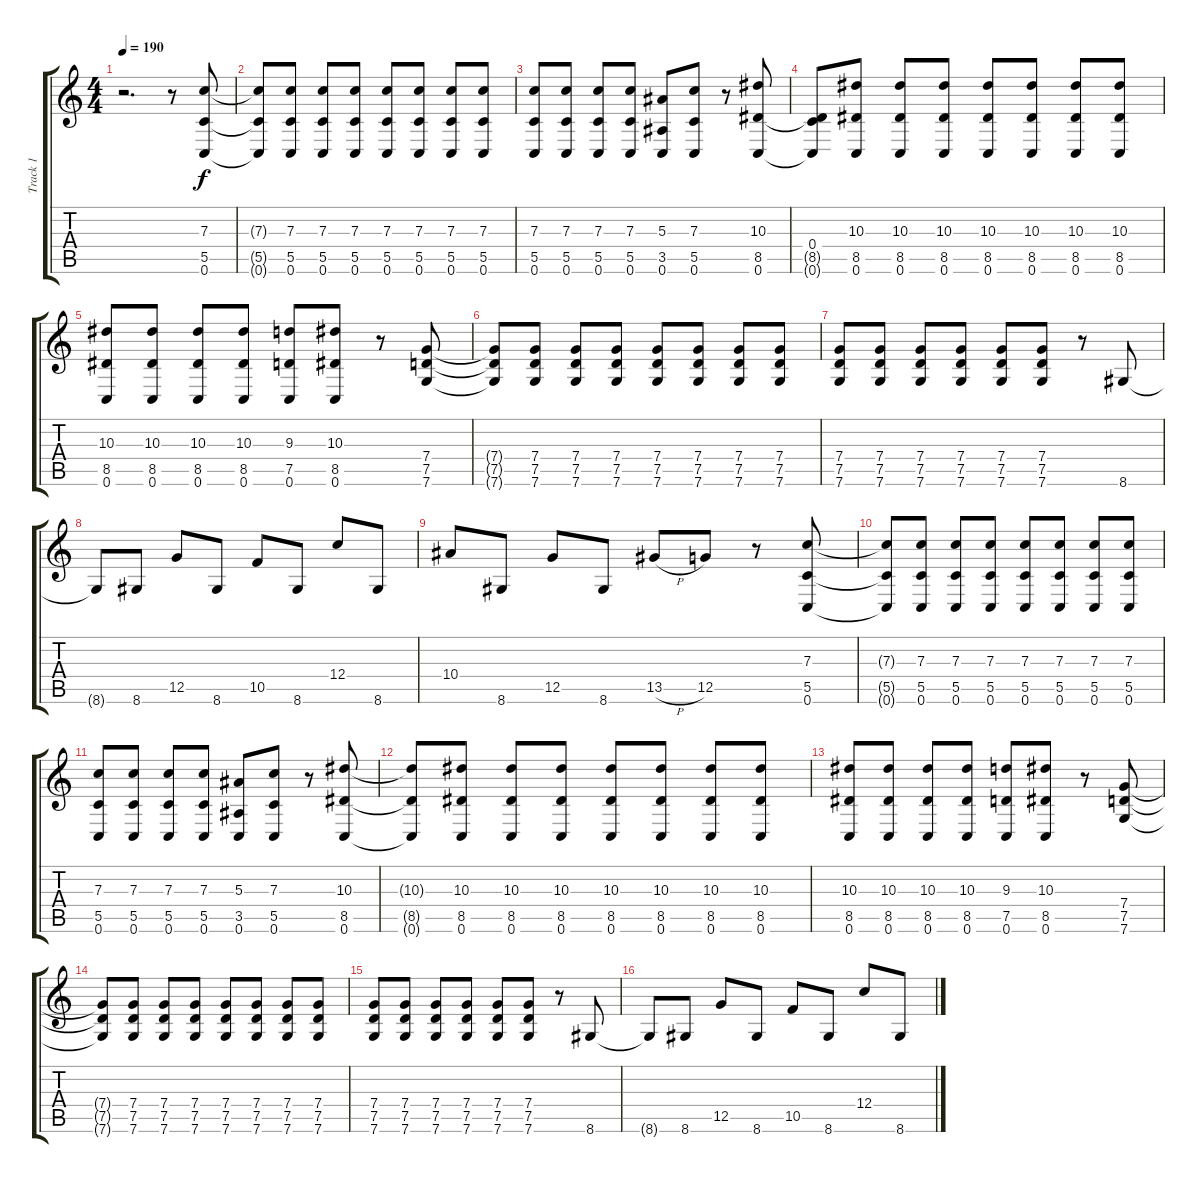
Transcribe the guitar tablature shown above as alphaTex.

\track ("Track 1" "Track 1") {instrument distortionguitar}
\staff {score tabs}
\tuning (D4 A3 F3 C3 G2 C2) {hide}
\ts (4 4)
\tempo 190
\clef g2
\ks c
r.2{d dy f instrument distortionguitar} r.8 (7.3 5.5 0.6).8 |
(7.3{t} 5.5{t} 0.6{t}).8 (7.3 5.5 0.6).8 (7.3 5.5 0.6).8 (7.3 5.5 0.6).8 (7.3 5.5 0.6).8 (7.3 5.5 0.6).8 (7.3 5.5 0.6).8 (7.3 5.5 0.6).8 |
(7.3 5.5 0.6).8 (7.3 5.5 0.6).8 (7.3 5.5 0.6).8 (7.3 5.5 0.6).8 (5.3 3.5 0.6).8 (7.3 5.5 0.6).8 r.8 (10.3 8.5 0.6).8 |
(0.4 8.5{t} 0.6{t}).8 (10.3 8.5 0.6).8 (10.3 8.5 0.6).8 (10.3 8.5 0.6).8 (10.3 8.5 0.6).8 (10.3 8.5 0.6).8 (10.3 8.5 0.6).8 (10.3 8.5 0.6).8 |
(10.3 8.5 0.6).8 (10.3 8.5 0.6).8 (10.3 8.5 0.6).8 (10.3 8.5 0.6).8 (9.3 7.5 0.6).8 (10.3 8.5 0.6).8 r.8 (7.4 7.5 7.6).8 |
(7.4{t} 7.5{t} 7.6{t}).8 (7.4 7.5 7.6).8 (7.4 7.5 7.6).8 (7.4 7.5 7.6).8 (7.4 7.5 7.6).8 (7.4 7.5 7.6).8 (7.4 7.5 7.6).8 (7.4 7.5 7.6).8 |
(7.4 7.5 7.6).8 (7.4 7.5 7.6).8 (7.4 7.5 7.6).8 (7.4 7.5 7.6).8 (7.4 7.5 7.6).8 (7.4 7.5 7.6).8 r.8 8.6.8 |
8.6{t}.8 8.6.8 12.5.8 8.6.8 10.5.8 8.6.8 12.4.8 8.6.8 |
10.4.8 8.6.8 12.5.8 8.6.8 13.5{h}.8 12.5.8 r.8 (7.3 5.5 0.6).8 |
(7.3{t} 5.5{t} 0.6{t}).8 (7.3 5.5 0.6).8 (7.3 5.5 0.6).8 (7.3 5.5 0.6).8 (7.3 5.5 0.6).8 (7.3 5.5 0.6).8 (7.3 5.5 0.6).8 (7.3 5.5 0.6).8 |
(7.3 5.5 0.6).8 (7.3 5.5 0.6).8 (7.3 5.5 0.6).8 (7.3 5.5 0.6).8 (5.3 3.5 0.6).8 (7.3 5.5 0.6).8 r.8 (10.3 8.5 0.6).8 |
(10.3{t} 8.5{t} 0.6{t}).8 (10.3 8.5 0.6).8 (10.3 8.5 0.6).8 (10.3 8.5 0.6).8 (10.3 8.5 0.6).8 (10.3 8.5 0.6).8 (10.3 8.5 0.6).8 (10.3 8.5 0.6).8 |
(10.3 8.5 0.6).8 (10.3 8.5 0.6).8 (10.3 8.5 0.6).8 (10.3 8.5 0.6).8 (9.3 7.5 0.6).8 (10.3 8.5 0.6).8 r.8 (7.4 7.5 7.6).8 |
(7.4{t} 7.5{t} 7.6{t}).8 (7.4 7.5 7.6).8 (7.4 7.5 7.6).8 (7.4 7.5 7.6).8 (7.4 7.5 7.6).8 (7.4 7.5 7.6).8 (7.4 7.5 7.6).8 (7.4 7.5 7.6).8 |
(7.4 7.5 7.6).8 (7.4 7.5 7.6).8 (7.4 7.5 7.6).8 (7.4 7.5 7.6).8 (7.4 7.5 7.6).8 (7.4 7.5 7.6).8 r.8 8.6.8 |
8.6{t}.8 8.6.8 12.5.8 8.6.8 10.5.8 8.6.8 12.4.8 8.6.8
